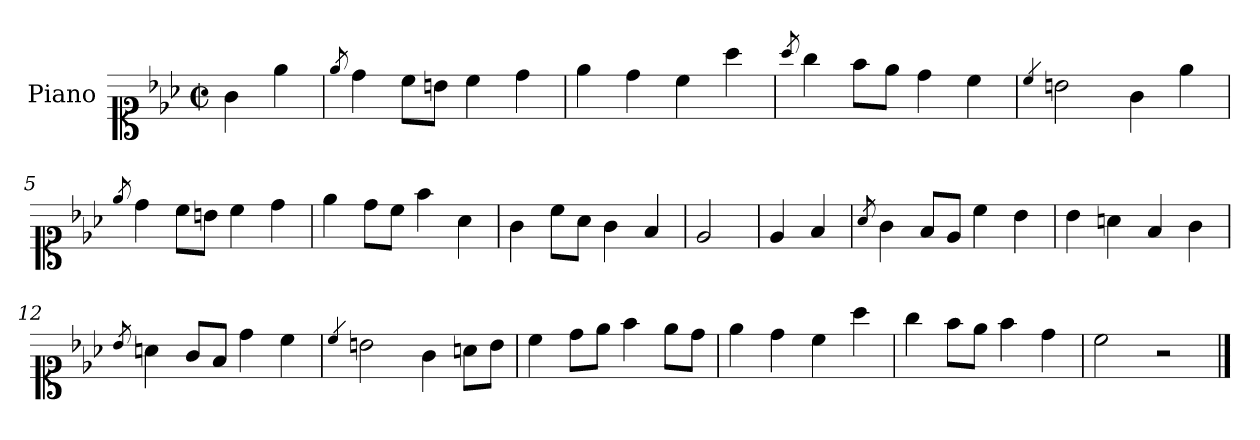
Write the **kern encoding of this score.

**kern
*part1
*staff1
*I"Piano
*I'Pno.
*clefC1
*k[b-e-a-]
*M2/2
*met(c|)
=
4g\
4ee-\
=1
8qee-/
4dd\
8cc\L
8bn\J
4cc\
4dd\
=2
4ee-\
4dd\
4cc\
4aa-\
=3
8qaa-/
4gg\
8ff\L
8ee-\J
4dd\
4cc\
=4
4qcc/
2bn\
4g\
4ee-\
=5
8qee-/
4dd\
8cc\L
8bn\J
4cc\
4dd\
=6
4ee-\
8dd\L
8cc\J
4ff\
4a-\
!!LO:LB:g=z
=7
4g\
8cc\L
8a-\J
4g\
4f/
=8
2e-/
=9
4e-/
4f/
=10
8qa-/
4g\
8f/L
8e-/J
4cc\
4b-\
=11
4b-\
4an\
4f/
4g\
=12
8qb-/
4an\
8g/L
8f/J
4dd\
4cc\
=13
4qcc/
2bn\
4g\
8an\L
8b\J
!!LO:LB:g=z
=14
4cc\
8dd\L
8ee-\J
4ff\
8ee-\L
8dd\J
=15
4ee-\
4dd\
4cc\
4aa-\
=16
4gg\
8ff\L
8ee-\J
4ff\
4dd\
=17
2cc\
2r
==
*-
